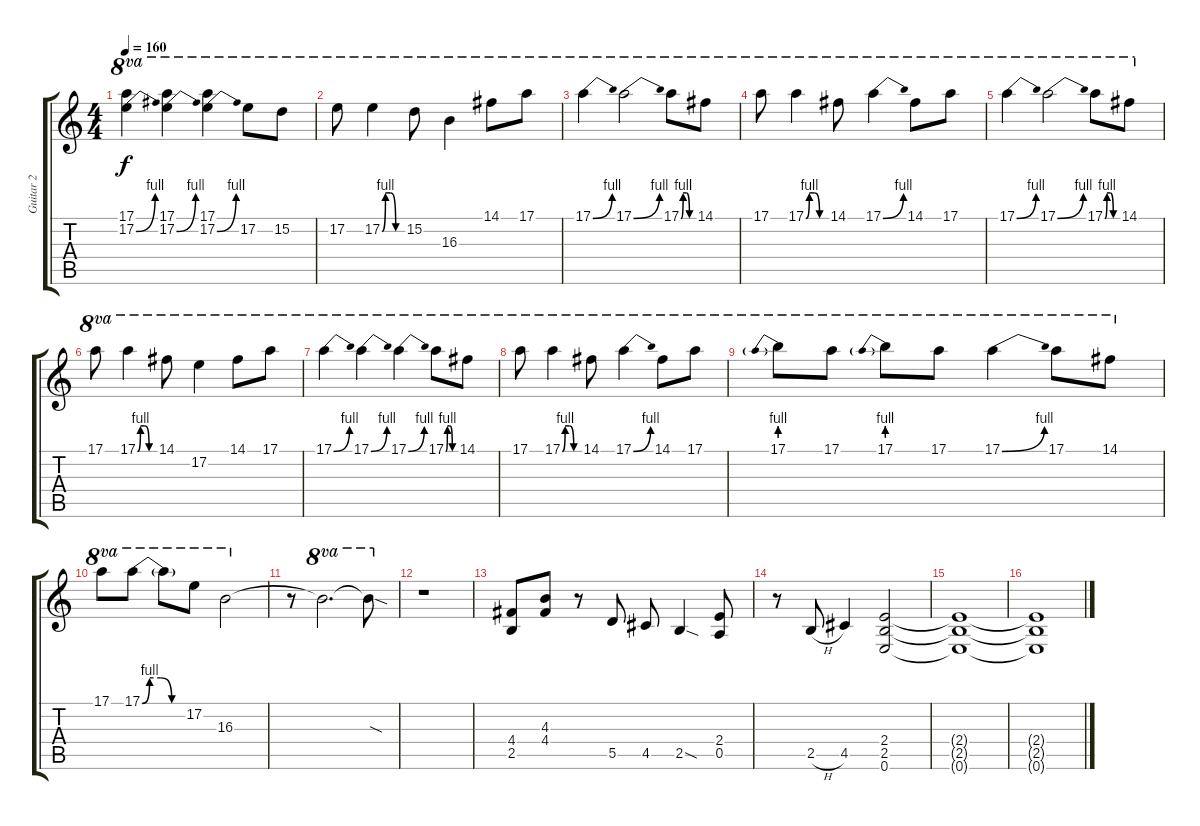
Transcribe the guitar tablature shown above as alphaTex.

\track ("Guitar 2" "Guitar 2") {instrument overdrivenguitar}
\staff {score tabs}
\tuning (E4 B3 G3 D3 A2 E2) {hide}
\ts (4 4)
\tempo 160
\clef g2
\ks c
(17.1 17.2{be (bend 0 0 60 4)}).4{ot 8va dy f} (17.1 17.2{be (bend 0 0 60 4)}).4{ot 8va} (17.1 17.2{be (bend 0 0 60 4)}).4{ot 8va} 17.2.8{ot 8va} 15.2.8{ot 8va} |
17.2.8{ot 8va} 17.2{be (custom 0 0 10 4 25 4 40 0 60 0)}.4{ot 8va} 15.2.8{ot 8va} 16.3.4{ot 8va} 14.1.8{ot 8va} 17.1.8{ot 8va} |
17.1{be (bend 0 0 60 4)}.4{ot 8va} 17.1{be (bend 0 0 60 4)}.2{ot 8va} 17.1{be (custom 0 0 10 4 25 4 40 0 60 0)}.8{ot 8va} 14.1.8{ot 8va} |
17.1.8{ot 8va} 17.1{be (custom 0 0 10 4 25 4 40 0 60 0)}.4{ot 8va} 14.1.8{ot 8va} 17.1{be (bend 0 0 60 4)}.4{ot 8va} 14.1.8{ot 8va} 17.1.8{ot 8va} |
17.1{be (bend 0 0 60 4)}.4{ot 8va} 17.1{be (bend 0 0 60 4)}.2{ot 8va} 17.1{be (custom 0 0 10 4 25 4 40 0 60 0)}.8{ot 8va} 14.1.8{ot 8va} |
17.1.8{ot 8va} 17.1{be (custom 0 0 10 4 25 4 40 0 60 0)}.4{ot 8va} 14.1.8{ot 8va} 17.2.4{ot 8va} 14.1.8{ot 8va} 17.1.8{ot 8va} |
17.1{be (bend 0 0 60 4)}.4{ot 8va} 17.1{be (bend 0 0 60 4)}.4{ot 8va} 17.1{be (bend 0 0 60 4)}.4{ot 8va} 17.1{be (custom 0 0 10 4 25 4 40 0 60 0)}.8{ot 8va} 14.1.8{ot 8va} |
17.1.8{ot 8va} 17.1{be (custom 0 0 10 4 25 4 40 0 60 0)}.4{ot 8va} 14.1.8{ot 8va} 17.1{be (bend 0 0 60 4)}.4{ot 8va} 14.1.8{ot 8va} 17.1.8{ot 8va} |
17.1{be (prebend 0 4 60 4)}.8{ot 8va} 17.1.8{ot 8va} 17.1{be (prebend 0 4 60 4)}.8{ot 8va} 17.1.8{ot 8va} 17.1{be (bend 0 0 60 4)}.4{ot 8va} 17.1.8{ot 8va} 14.1.8{ot 8va} |
17.1.8{ot 8va} 17.1{be (custom 0 0 10 4 25 4 40 0 60 0)}.8{ot 8va} 17.1{t}.8{ot 8va} 17.2.8{ot 8va} 16.3.2{ot 8va} |
r.8 16.3{t}.2{d ot 8va} 16.3{sod t}.8{ot 8va} |
r.1 |
(4.4 2.5).8 (4.3 4.4).8 r.8 5.5.8 4.5.8 2.5{sod}.4 (2.4 0.5).8 |
r.8 2.5{h}.8 4.5.4 (2.4 2.5 0.6).2 |
(2.4{t} 2.5{t} 0.6{t}).1 |
(2.4{t} 2.5{t} 0.6{t}).1
